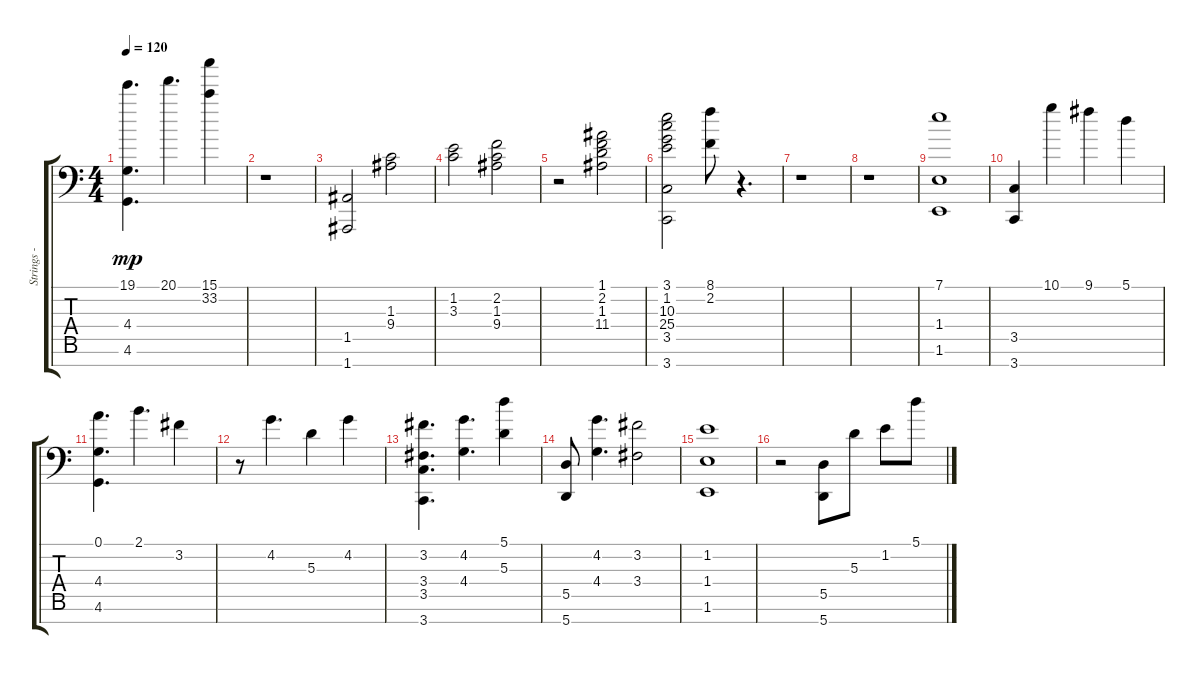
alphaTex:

\track ("Strings - Miro" "Strings - ") {instrument stringensemble1}
\staff {score tabs}
\tuning (A4 Eb4 A3 Eb3 A2 Eb2 A1) {hide}
\ts (4 4)
\tempo 120
\clef f4
\ks c
(19.1 4.4 4.6).4{d dy mp} 20.1.4{d} (15.1 33.2).4 |
r.1 |
(1.5 1.7).2 (1.3 9.4).2 |
(1.2 3.3).2 (2.2 1.3 9.4).2 |
r.2 (1.1 2.2 1.3 11.4).2 |
(3.1 1.2 10.3 25.4 3.5 3.7).2 (8.1 2.2).8 r.4{d} |
r.1 |
r.1 |
(7.1 1.4 1.6).1 |
(3.5 3.7).4 10.1.4 9.1.4 5.1.4 |
(0.1 4.4 4.6).4{d} 2.1.4{d} 3.2.4 |
r.8 4.2.4{d} 5.3.4 4.2.4 |
(3.2 3.4 3.5 3.7).4{d} (4.2 4.4).4{d} (5.1 5.3).4 |
(5.5 5.7).8 (4.2 4.4).4{d} (3.2 3.4).2 |
(1.2 1.4 1.6).1 |
r.2 (5.5 5.7).8 5.3.8 1.2.8 5.1.8
